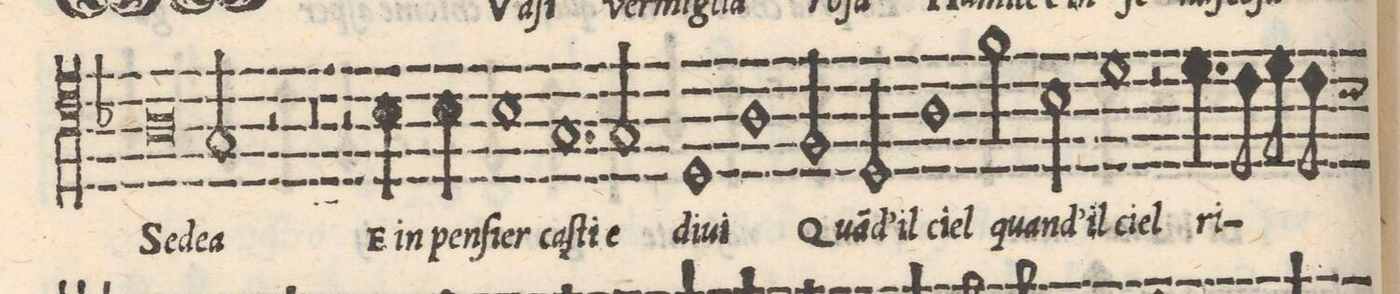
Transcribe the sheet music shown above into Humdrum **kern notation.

**kern	**text
*I"TENORE	*
*clefC4	*
*k[b-]	*
*met(C)	*
*M2/1	*
0A	Se
=6-	=6-
2G/	dea
2r	.
=7-	=7-
0r	.
=8-	=8-
2r	.
4B-\	E in
4B-\	pen-
1B-	-ſier
=9-	=9-
1G	ca-
2r	.
2G/	ſti e
=10-	=10-
1D	di-
1A	-ui
=11-	=11-
2F/	quã(n)-
2D/	-d'il
1A	ciel
=12-	=12-
2f\	quan-
2B-\	-d'il
1d	ciel
=13-	=13-
2r	.
4.d\	ri-
8c\	.
8d\	.
8c\	.
*-	*-
